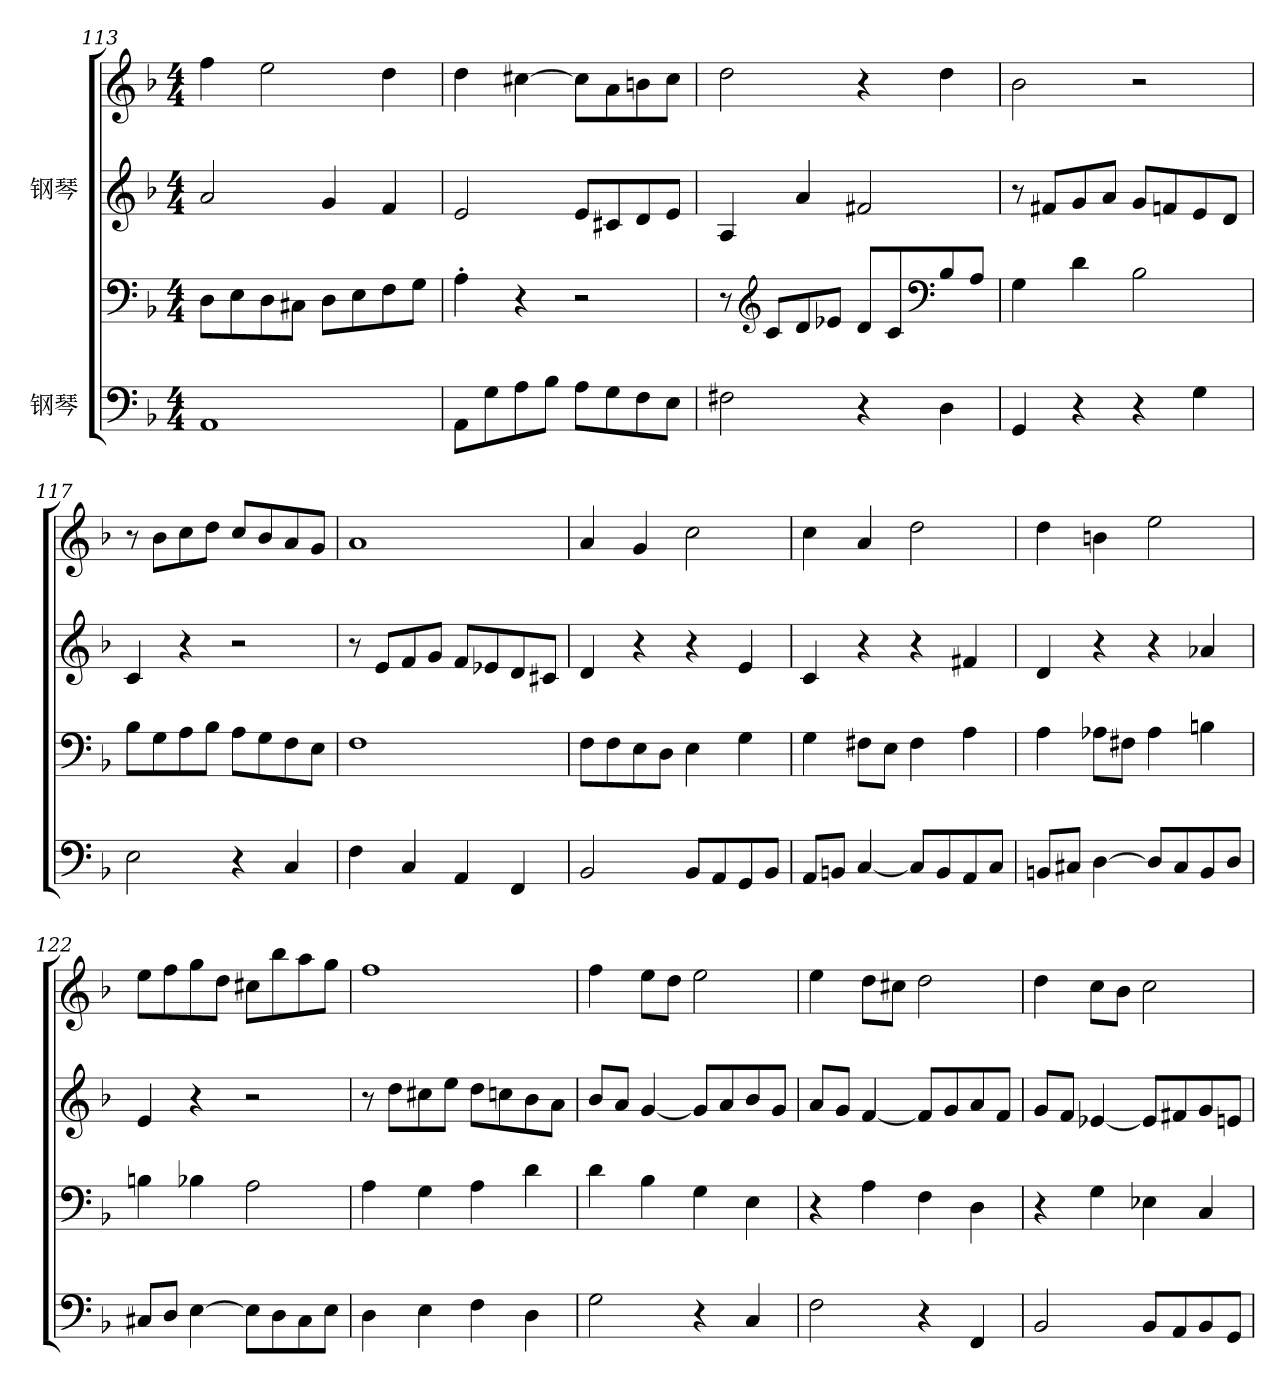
**kern	**kern	**kern	**kern
*part2	*part2	*part1	*part1
*staff4	*staff3	*staff2	*staff1
*I"钢琴	*	*I"钢琴	*
*clefF4	*clefF4	*clefG2	*clefG2
*k[b-]	*k[b-]	*k[b-]	*k[b-]
*M4/4	*M4/4	*M4/4	*M4/4
=113	=113	=113	=113
1AA	8D\L	2a/	4ff\
.	8E\	.	.
.	8D\	.	2ee\
.	8C#X\J	.	.
.	8D\L	4g/	.
.	8E\	.	.
.	8F\	4f/	4dd\
.	8G\J	.	.
=114	=114	=114	=114
8AA\L	4A'\	2e/	4dd\
8G\	.	.	.
8A\	4r	.	[4cc#X\
8B-\J	.	.	.
8A\L	2r	8e/L	8cc#\L]
8G\	.	8c#X/	8a\
8F\	.	8d/	8bn\
8E\J	.	8e/J	8cc#\J
!!LO:LB:g=z
=115	=115	=115	=115
2F#X\	8r	4A/	2dd\
*	*clefG2	*	*
.	8c/L	.	.
.	8d/	4a/	.
.	8e-X/J	.	.
4r	8d/L	2f#X/	4r
.	8c/	.	.
*	*clefF4	*	*
4D\	8B-/	.	4dd\
.	8A/J	.	.
=116	=116	=116	=116
4GG/	4G\	8r	2b-\
.	.	8f#X/L	.
4r	4d\	8g/	.
.	.	8a/J	.
4r	2B-\	8g/L	2r
.	.	8fn/	.
4G\	.	8e/	.
.	.	8d/J	.
=117	=117	=117	=117
2E\	8B-\L	4c/	8r
.	8G\	.	8b-\L
.	8A\	4r	8cc\
.	8B-\J	.	8dd\J
4r	8A\L	2r	8cc/L
.	8G\	.	8b-/
4C/	8F\	.	8a/
.	8E\J	.	8g/J
=118	=118	=118	=118
4F\	1F	8r	1a
.	.	8e/L	.
4C/	.	8f/	.
.	.	8g/J	.
4AA/	.	8f/L	.
.	.	8e-X/	.
4FF/	.	8d/	.
.	.	8c#X/J	.
!!LO:PB:g=z
=119	=119	=119	=119
2BB-/	8F\L	4d/	4a/
.	8F\	.	.
.	8E\	4r	4g/
.	8D\J	.	.
8BB-/L	4E\	4r	2cc\
8AA/	.	.	.
8GG/	4G\	4e/	.
8BB-/J	.	.	.
=120	=120	=120	=120
8AA/L	4G\	4c/	4cc\
8BBn/J	.	.	.
[4C/	8F#X\L	4r	4a/
.	8E\J	.	.
8C/L]	4F#\	4r	2dd\
8BB/	.	.	.
8AA/	4A\	4f#X/	.
8C/J	.	.	.
=121	=121	=121	=121
8BBn/L	4A\	4d/	4dd\
8C#X/J	.	.	.
[4D\	8A-X\L	4r	4bn\
.	8F#X\J	.	.
8D/L]	4A-\	4r	2ee\
8C#/	.	.	.
8BB/	4Bn\	4a-X/	.
8D/J	.	.	.
=122	=122	=122	=122
8C#X/L	4Bn\	4e/	8ee\L
8D/J	.	.	8ff\
[4E\	4B-X\	4r	8gg\
.	.	.	8dd\J
8E\L]	2A\	2r	8cc#X\L
8D\	.	.	8bb-\
8C#\	.	.	8aa\
8E\J	.	.	8gg\J
!!LO:LB:g=z
=123	=123	=123	=123
4D\	4A\	8r	1ff
.	.	8dd\L	.
4E\	4G\	8cc#X\	.
.	.	8ee\J	.
4F\	4A\	8dd\L	.
.	.	8ccn\	.
4D\	4d\	8b-\	.
.	.	8a\J	.
=124	=124	=124	=124
2G\	4d\	8b-/L	4ff\
.	.	8a/J	.
.	4B-\	[4g/	8ee\L
.	.	.	8dd\J
4r	4G\	8g/L]	2ee\
.	.	8a/	.
4C/	4E\	8b-/	.
.	.	8g/J	.
=125	=125	=125	=125
2F\	4r	8a/L	4ee\
.	.	8g/J	.
.	4A\	[4f/	8dd\L
.	.	.	8cc#X\J
4r	4F\	8f/L]	2dd\
.	.	8g/	.
4FF/	4D\	8a/	.
.	.	8f/J	.
=126	=126	=126	=126
2BB-/	4r	8g/L	4dd\
.	.	8f/J	.
.	4G\	[4e-X/	8cc\L
.	.	.	8b-\J
8BB-/L	4E-X\	8e-/L]	2cc\
8AA/	.	8f#X/	.
8BB-/	4C/	8g/	.
8GG/J	.	8en/J	.
=	=	=	=
*-	*-	*-	*-
